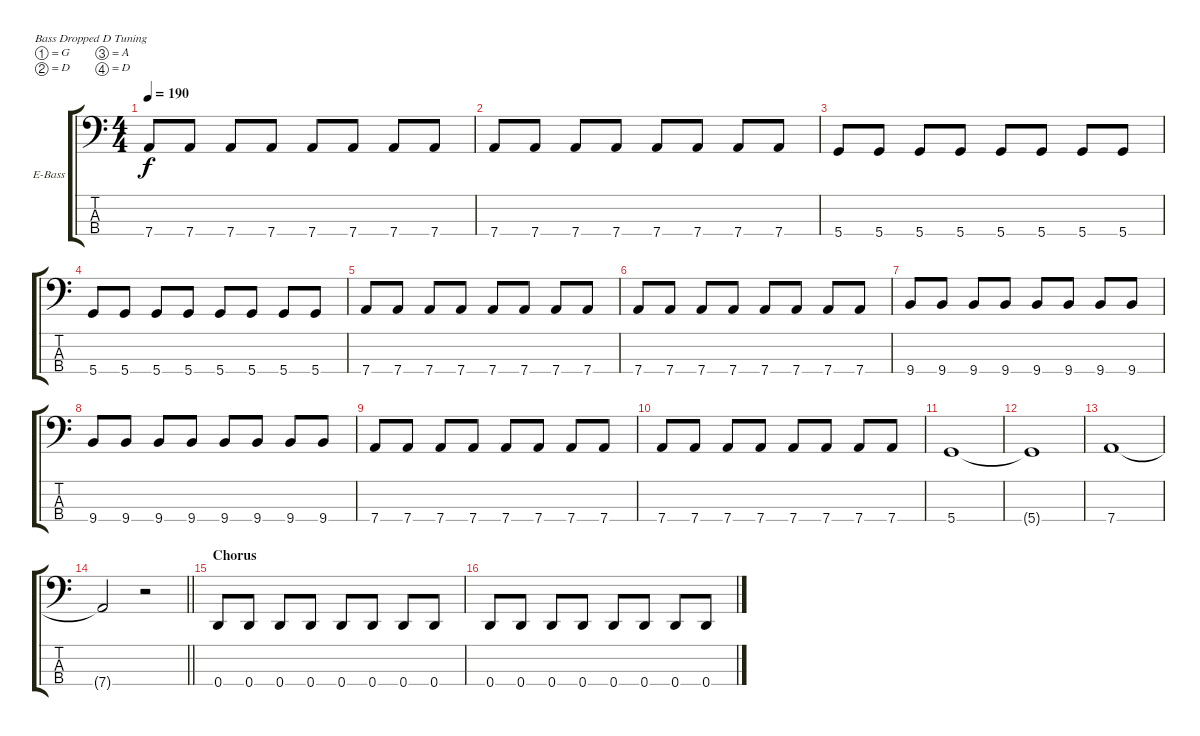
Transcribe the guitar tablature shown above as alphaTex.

\bracketExtendMode groupsimilarinstruments
\firstSystemTrackNameOrientation horizontal
\otherSystemsTrackNameOrientation horizontal
\track ("Zack" "E-Bass") {instrument electricbassfinger}
\staff {score tabs}
\tuning (G2 D2 A1 D1)
\ts (4 4)
\tempo 190
\clef f4
\ks c
7.4.8{dy f} 7.4.8 7.4.8 7.4.8 7.4.8 7.4.8 7.4.8 7.4.8 |
7.4.8 7.4.8 7.4.8 7.4.8 7.4.8 7.4.8 7.4.8 7.4.8 |
5.4.8 5.4.8 5.4.8 5.4.8 5.4.8 5.4.8 5.4.8 5.4.8 |
5.4.8 5.4.8 5.4.8 5.4.8 5.4.8 5.4.8 5.4.8 5.4.8 |
7.4.8 7.4.8 7.4.8 7.4.8 7.4.8 7.4.8 7.4.8 7.4.8 |
7.4.8 7.4.8 7.4.8 7.4.8 7.4.8 7.4.8 7.4.8 7.4.8 |
9.4.8 9.4.8 9.4.8 9.4.8 9.4.8 9.4.8 9.4.8 9.4.8 |
9.4.8 9.4.8 9.4.8 9.4.8 9.4.8 9.4.8 9.4.8 9.4.8 |
7.4.8 7.4.8 7.4.8 7.4.8 7.4.8 7.4.8 7.4.8 7.4.8 |
7.4.8 7.4.8 7.4.8 7.4.8 7.4.8 7.4.8 7.4.8 7.4.8 |
5.4.1 |
5.4{t}.1 |
7.4.1 |
\barLineRight lightlight
7.4{t}.2 r.2 |
\section ("" "Chorus")
0.4.8 0.4.8 0.4.8 0.4.8 0.4.8 0.4.8 0.4.8 0.4.8 |
0.4.8 0.4.8 0.4.8 0.4.8 0.4.8 0.4.8 0.4.8 0.4.8
